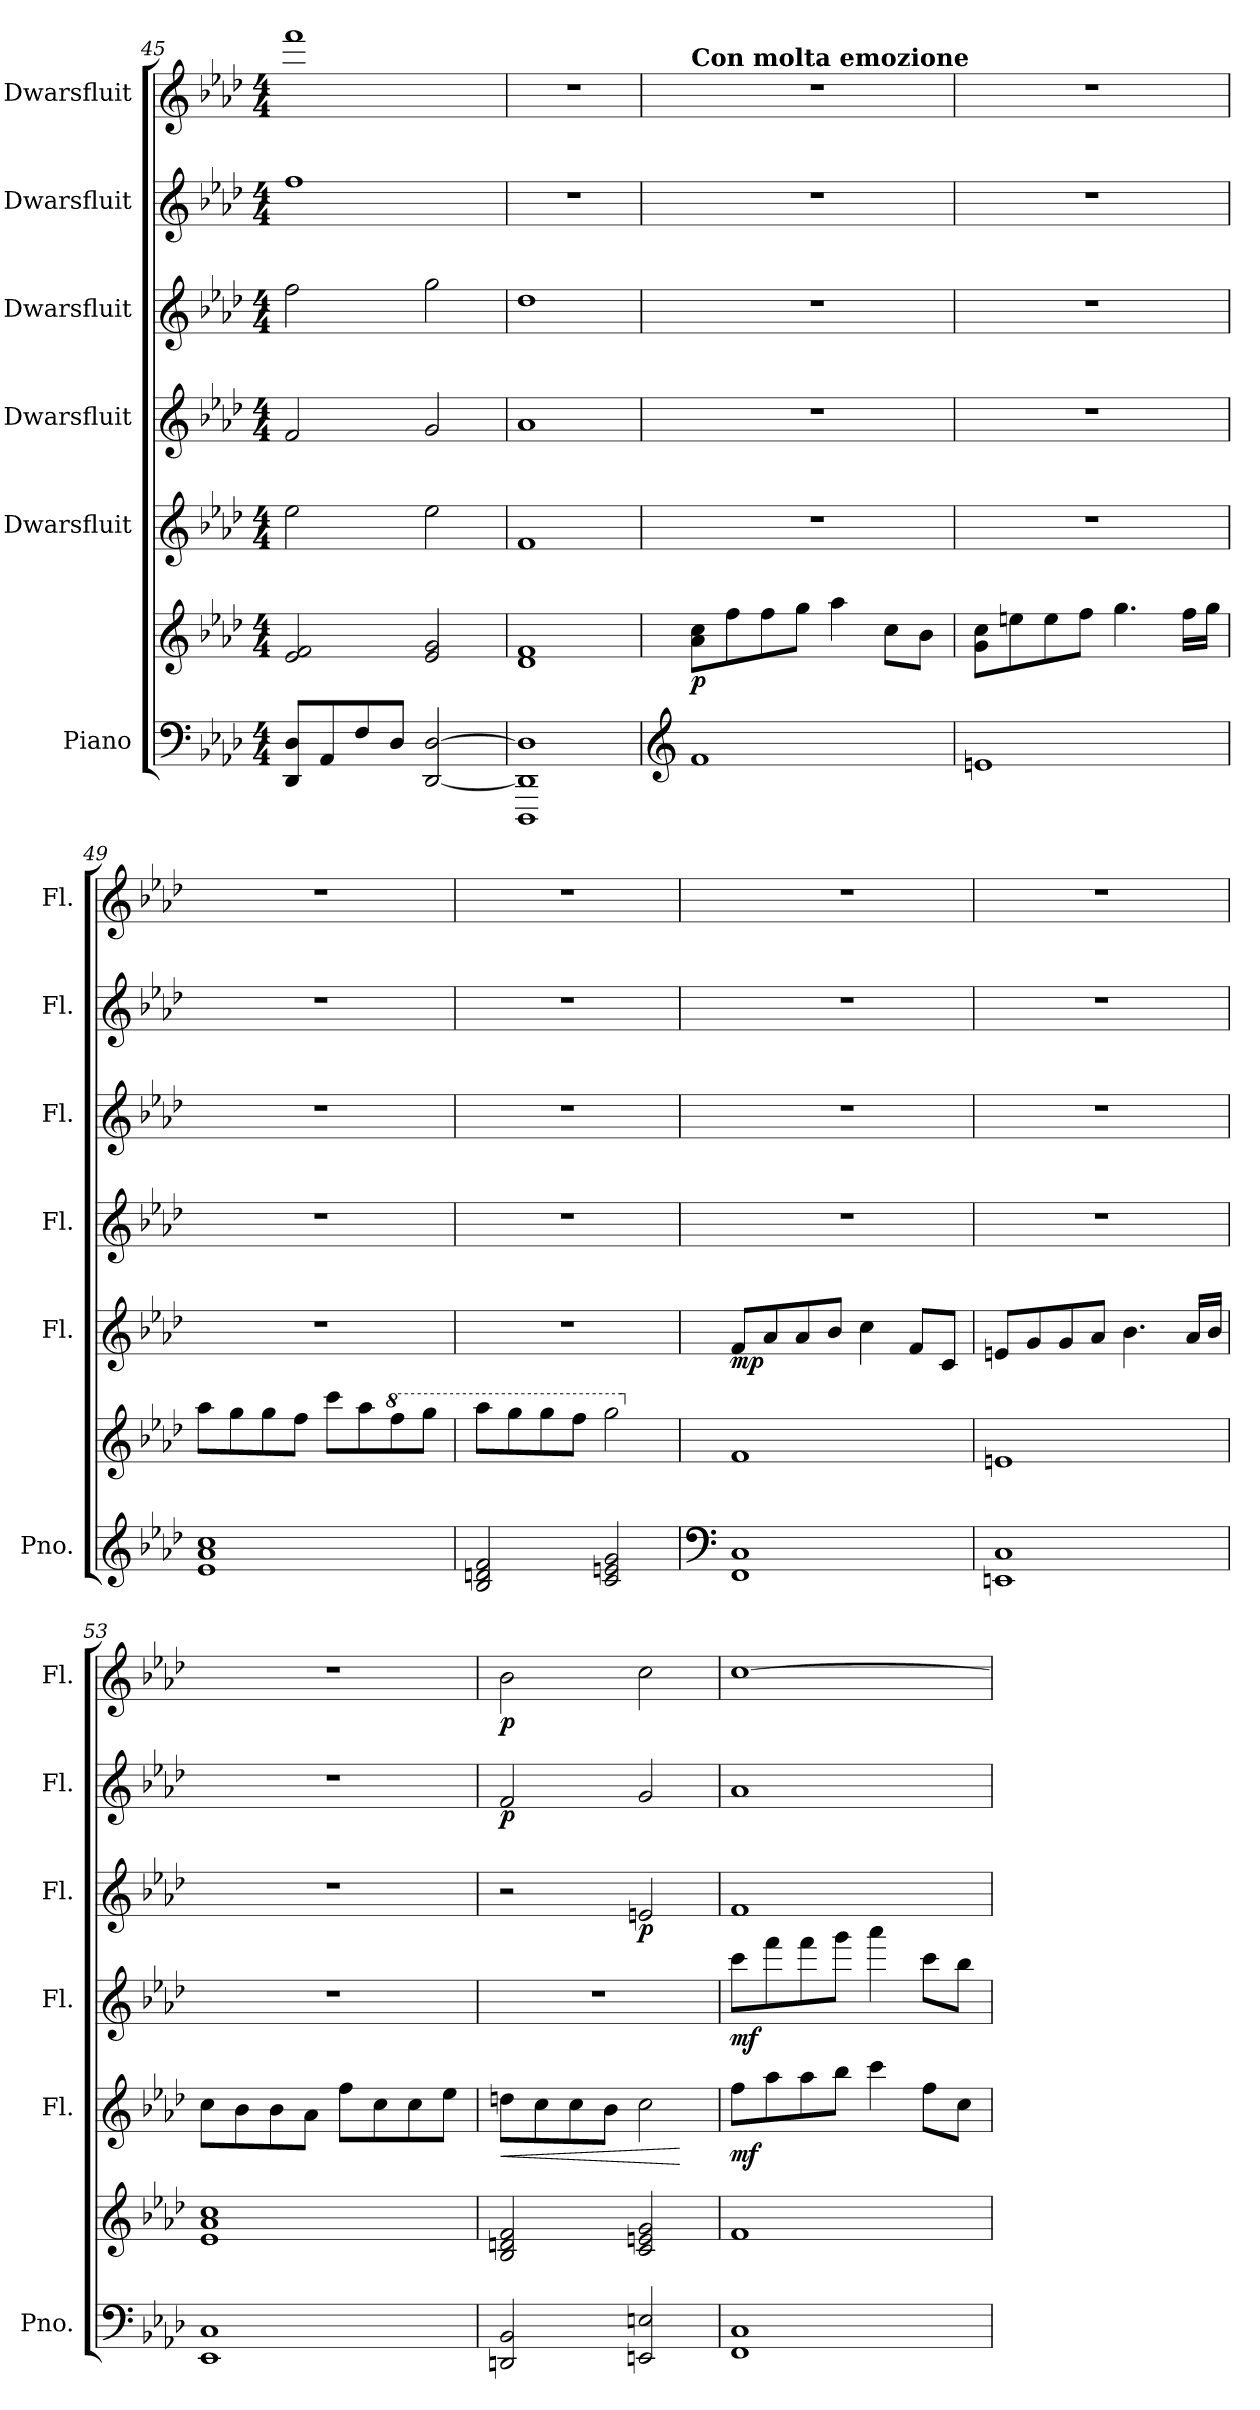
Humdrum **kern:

**kern	**kern	**dynam	**kern	**dynam	**kern	**dynam	**kern	**dynam	**kern	**dynam	**kern	**dynam
*part6	*part6	*part6	*part5	*part5	*part4	*part4	*part3	*part3	*part2	*part2	*part1	*part1
*staff7	*staff6	*staff6/7	*staff5	*staff5	*staff4	*staff4	*staff3	*staff3	*staff2	*staff2	*staff1	*staff1
*I"Piano	*	*	*I"Dwarsfluit	*	*I"Dwarsfluit	*	*I"Dwarsfluit	*	*I"Dwarsfluit	*	*I"Dwarsfluit	*
*I'Pno.	*	*	*I'Fl.	*	*I'Fl.	*	*I'Fl.	*	*I'Fl.	*	*I'Fl.	*
*clefF4	*clefG2	*	*clefG2	*	*clefG2	*	*clefG2	*	*clefG2	*	*clefG2	*
*k[b-e-a-d-]	*k[b-e-a-d-]	*	*k[b-e-a-d-]	*	*k[b-e-a-d-]	*	*k[b-e-a-d-]	*	*k[b-e-a-d-]	*	*k[b-e-a-d-]	*
*M4/4	*M4/4	*	*M4/4	*	*M4/4	*	*M4/4	*	*M4/4	*	*M4/4	*
=45	=45	=45	=45	=45	=45	=45	=45	=45	=45	=45	=45	=45
8DD-/ 8D-/L	2e-/ 2f/	.	2ee-\	.	2f/	.	2ff\	.	1ff	.	1fff	.
8AA-/	.	.	.	.	.	.	.	.	.	.	.	.
8F/	.	.	.	.	.	.	.	.	.	.	.	.
8D-/J	.	.	.	.	.	.	.	.	.	.	.	.
[2DD-/ [2D-/	2e-/ 2g/	.	2ee-\	.	2g/	.	2gg\	.	.	.	.	.
=46	=46	=46	=46	=46	=46	=46	=46	=46	=46	=46	=46	=46
1DDD- 1DD-] 1D-]	1d- 1f	.	1f	.	1a-	.	1dd-	.	1r	.	1r	.
=47	=47	=47	=47	=47	=47	=47	=47	=47	=47	=47	=47	=47
*clefG2	*	*	*	*	*	*	*	*	*	*	*	*
*	*	*	*	*	*	*	*	*	*	*	*MM58	*
!	!	!	!	!	!	!	!	!	!	!	!LO:TX:a:B:t=Con molta emozione	!
!	!	!LO:DY:b	!	!	!	!	!	!	!	!	!	!
1f	8a-\ 8cc\L	p	1r	.	1r	.	1r	.	1r	.	1r	.
.	8ff\	.	.	.	.	.	.	.	.	.	.	.
.	8ff\	.	.	.	.	.	.	.	.	.	.	.
.	8gg\J	.	.	.	.	.	.	.	.	.	.	.
.	4aa-\	.	.	.	.	.	.	.	.	.	.	.
.	8cc\L	.	.	.	.	.	.	.	.	.	.	.
.	8b-\J	.	.	.	.	.	.	.	.	.	.	.
!!LO:PB:g=z
=48	=48	=48	=48	=48	=48	=48	=48	=48	=48	=48	=48	=48
1en	8g\ 8cc\L	.	1r	.	1r	.	1r	.	1r	.	1r	.
.	8een\	.	.	.	.	.	.	.	.	.	.	.
.	8ee\	.	.	.	.	.	.	.	.	.	.	.
.	8ff\J	.	.	.	.	.	.	.	.	.	.	.
.	4.gg\	.	.	.	.	.	.	.	.	.	.	.
.	16ff\LL	.	.	.	.	.	.	.	.	.	.	.
.	16gg\JJ	.	.	.	.	.	.	.	.	.	.	.
=49	=49	=49	=49	=49	=49	=49	=49	=49	=49	=49	=49	=49
1e- 1a- 1cc	8aa-\L	.	1r	.	1r	.	1r	.	1r	.	1r	.
.	8gg\	.	.	.	.	.	.	.	.	.	.	.
.	8gg\	.	.	.	.	.	.	.	.	.	.	.
.	8ff\J	.	.	.	.	.	.	.	.	.	.	.
.	8ccc\L	.	.	.	.	.	.	.	.	.	.	.
.	8aa-\	.	.	.	.	.	.	.	.	.	.	.
*	*8va	*	*	*	*	*	*	*	*	*	*	*
.	8fff\	.	.	.	.	.	.	.	.	.	.	.
.	8ggg\J	.	.	.	.	.	.	.	.	.	.	.
=50	=50	=50	=50	=50	=50	=50	=50	=50	=50	=50	=50	=50
2B-/ 2dn/ 2f/	8aaa-\L	.	1r	.	1r	.	1r	.	1r	.	1r	.
.	8ggg\	.	.	.	.	.	.	.	.	.	.	.
.	8ggg\	.	.	.	.	.	.	.	.	.	.	.
.	8fff\J	.	.	.	.	.	.	.	.	.	.	.
2c/ 2en/ 2g/	2ggg\	.	.	.	.	.	.	.	.	.	.	.
=51	=51	=51	=51	=51	=51	=51	=51	=51	=51	=51	=51	=51
*clefF4	*	*	*	*	*	*	*	*	*	*	*	*
*	*X8va	*	*	*	*	*	*	*	*	*	*	*
!	!	!	!	!LO:DY:b	!	!	!	!	!	!	!	!
1FF 1C	1f	.	8f/L	mp	1r	.	1r	.	1r	.	1r	.
.	.	.	8a-/	.	.	.	.	.	.	.	.	.
.	.	.	8a-/	.	.	.	.	.	.	.	.	.
.	.	.	8b-/J	.	.	.	.	.	.	.	.	.
.	.	.	4cc\	.	.	.	.	.	.	.	.	.
.	.	.	8f/L	.	.	.	.	.	.	.	.	.
.	.	.	8c/J	.	.	.	.	.	.	.	.	.
=52	=52	=52	=52	=52	=52	=52	=52	=52	=52	=52	=52	=52
1EEn 1C	1en	.	8en/L	.	1r	.	1r	.	1r	.	1r	.
.	.	.	8g/	.	.	.	.	.	.	.	.	.
.	.	.	8g/	.	.	.	.	.	.	.	.	.
.	.	.	8a-/J	.	.	.	.	.	.	.	.	.
.	.	.	4.b-\	.	.	.	.	.	.	.	.	.
.	.	.	16a-/LL	.	.	.	.	.	.	.	.	.
.	.	.	16b-/JJ	.	.	.	.	.	.	.	.	.
=53	=53	=53	=53	=53	=53	=53	=53	=53	=53	=53	=53	=53
1EE- 1C	1e- 1a- 1cc	.	8cc\L	.	1r	.	1r	.	1r	.	1r	.
.	.	.	8b-\	.	.	.	.	.	.	.	.	.
.	.	.	8b-\	.	.	.	.	.	.	.	.	.
.	.	.	8a-\J	.	.	.	.	.	.	.	.	.
.	.	.	8ff\L	.	.	.	.	.	.	.	.	.
.	.	.	8cc\	.	.	.	.	.	.	.	.	.
.	.	.	8cc\	.	.	.	.	.	.	.	.	.
.	.	.	8ee-\J	.	.	.	.	.	.	.	.	.
=54	=54	=54	=54	=54	=54	=54	=54	=54	=54	=54	=54	=54
!	!	!	!	!LO:HP:b	!	!	!	!	!	!LO:DY:b	!	!LO:DY:b
2DDn/ 2BB-/	2B-/ 2dn/ 2f/	.	8ddn\L	<	1r	.	2r	.	2f/	p	2b-\	p
.	.	.	8cc\	.	.	.	.	.	.	.	.	.
.	.	.	8cc\	.	.	.	.	.	.	.	.	.
.	.	.	8b-\J	.	.	.	.	.	.	.	.	.
!	!	!	!	!	!	!	!	!LO:DY:b	!	!	!	!
2EEn/ 2En/	2c/ 2en/ 2g/	.	2cc\	.	.	.	2en/	p	2g/	.	2cc\	.
.	.	.	.	[	.	.	.	.	.	.	.	.
!!LO:PB:g=z
=55	=55	=55	=55	=55	=55	=55	=55	=55	=55	=55	=55	=55
!	!	!	!	!LO:DY:b	!	!LO:DY:b	!	!	!	!	!	!
1FF 1C	1f	.	8ff\L	mf	8ccc\L	mf	1f	.	1a-	.	[1cc	.
.	.	.	8aa-\	.	8fff\	.	.	.	.	.	.	.
.	.	.	8aa-\	.	8fff\	.	.	.	.	.	.	.
.	.	.	8bb-\J	.	8ggg\J	.	.	.	.	.	.	.
.	.	.	4ccc\	.	4aaa-\	.	.	.	.	.	.	.
.	.	.	8ff\L	.	8ccc\L	.	.	.	.	.	.	.
.	.	.	8cc\J	.	8bb-\J	.	.	.	.	.	.	.
=	=	=	=	=	=	=	=	=	=	=	=	=
*-	*-	*-	*-	*-	*-	*-	*-	*-	*-	*-	*-	*-
